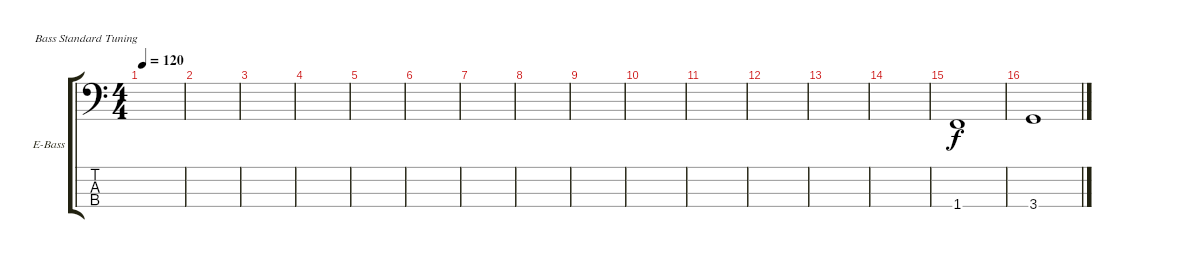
\defaultSystemsLayout 4
\bracketExtendMode groupsimilarinstruments
\firstSystemTrackNameOrientation horizontal
\otherSystemsTrackNameOrientation horizontal
\track ("Bass" "E-Bass") {instrument electricbassfinger}
\staff {score tabs}
\tuning (G2 D2 A1 E1)
\ts (4 4)
\tempo 120
\clef f4
\scale
0.333333
\ks c
|
\scale
0.333333 |
\scale
0.333333 |
\scale
0.333333 |
\scale
0.333333 |
\scale
0.333333 |
\scale
0.333333 |
\scale
0.333333 |
\scale
0.333333 |
\scale
0.333333 |
\scale
0.333333 |
\scale
0.333333 |
\scale
0.333333 |
\scale
0.333333 |
\scale
0.333333 1.4.1 |
\scale
0.333333 3.4.1
